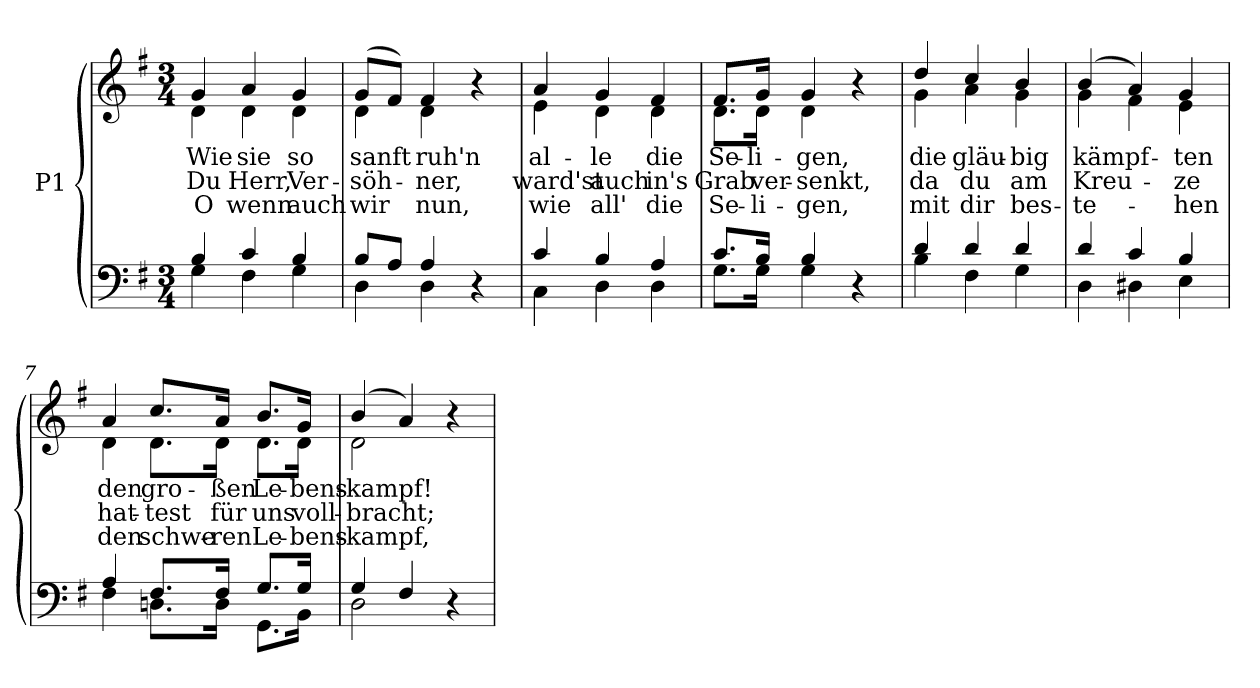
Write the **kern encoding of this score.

**kern	**kern	**text	**text	**text
*part1	*part1	*part1	*part1	*part1
*staff2	*staff1	*staff1	*staff1	*staff1
*I"P1	*	*	*	*
!!LO:PB:g=z
*clefF4	*clefG2	*	*	*
*k[f#]	*k[f#]	*	*	*
*G:	*G:	*	*	*
*M3/4	*M3/4	*	*	*
=1	=1	=1	=1	=1
*^	*	*	*	*
!	!	!	!LO:LY:b:color=#000000	!LO:LY:b:color=#000000	!LO:LY:b:color=#000000
*	*	*^	*	*	*
4Bi/	4Gi\	4gi/	4di\	Wie	Du	O
!	!	!	!	!LO:LY:b:color=#000000	!LO:LY:b:color=#000000	!LO:LY:b:color=#000000
4ci/	4F#i\	4ai/	4di\	sie	Herr,	wenn
!	!	!	!	!LO:LY:b:color=#000000	!LO:LY:b:color=#000000	!LO:LY:b:color=#000000
4Bi/	4Gi\	4gi/	4di\	so	Ver-	auch
=2	=2	=2	=2	=2	=2	=2
!	!	!	!	!LO:LY:b:color=#000000	!LO:LY:b:color=#000000	!LO:LY:b:color=#000000
8Bi/L	4Di\	(8gi/L	4di\	sanft	-söh-	wir
8Ai/J	.	8f#i/J)	.	.	.	.
!	!	!	!	!LO:LY:b:color=#000000	!LO:LY:b:color=#000000	!LO:LY:b:color=#000000
4Ai/	4Di\	4f#i/	4di\	ruh'n	-ner,	nun,
4r	4ryy	4r	4ryy	.	.	.
=3	=3	=3	=3	=3	=3	=3
!	!	!	!	!LO:LY:b:color=#000000	!LO:LY:b:color=#000000	!LO:LY:b:color=#000000
4ci/	4Ci\	4ai/	4ei\	al-	ward'st	wie
!	!	!	!	!LO:LY:b:color=#000000	!LO:LY:b:color=#000000	!LO:LY:b:color=#000000
4Bi/	4Di\	4gi/	4di\	-le	auch	all'
!	!	!	!	!LO:LY:b:color=#000000	!LO:LY:b:color=#000000	!LO:LY:b:color=#000000
4Ai/	4Di\	4f#i/	4di\	die	in's	die
=4	=4	=4	=4	=4	=4	=4
!	!	!	!	!LO:LY:b:color=#000000	!LO:LY:b:color=#000000	!LO:LY:b:color=#000000
8.ci/L	8.Gi\L	8.f#i/L	8.di\L	Se-	Grab	Se-
!	!	!	!	!LO:LY:b:color=#000000	!LO:LY:b:color=#000000	!LO:LY:b:color=#000000
16Bi/Jk	16Gi\Jk	16gi/Jk	16di\Jk	-li-	ver-	-li-
!	!	!	!	!LO:LY:b:color=#000000	!LO:LY:b:color=#000000	!LO:LY:b:color=#000000
4Bi/	4Gi\	4gi/	4di\	-gen,	-senkt,	-gen,
4r	4ryy	4r	4ryy	.	.	.
=5	=5	=5	=5	=5	=5	=5
!	!	!	!	!LO:LY:b:color=#000000	!LO:LY:b:color=#000000	!LO:LY:b:color=#000000
4di/	4Bi\	4ddi/	4gi\	die	da	mit
!	!	!	!	!LO:LY:b:color=#000000	!LO:LY:b:color=#000000	!LO:LY:b:color=#000000
4di/	4F#i\	4cci/	4ai\	gläu-	du	dir
!	!	!	!	!LO:LY:b:color=#000000	!LO:LY:b:color=#000000	!LO:LY:b:color=#000000
4di/	4Gi\	4bi/	4gi\	-big	am	bes-
=6	=6	=6	=6	=6	=6	=6
!	!	!	!	!LO:LY:b:color=#000000	!LO:LY:b:color=#000000	!LO:LY:b:color=#000000
4di/	4Di\	(4bi/	4gi\	kämpf-	Kreu-	-te-
4ci/	4D#Xi\	4ai/)	4f#i\	.	.	.
!	!	!	!	!LO:LY:b:color=#000000	!LO:LY:b:color=#000000	!LO:LY:b:color=#000000
4Bi/	4Ei\	4gi/	4ei\	-ten	-ze	-hen
!!LO:LB:g=z	!!
=7	=7	=7	=7	=7	=7	=7
!	!	!	!	!LO:LY:b:color=#000000	!LO:LY:b:color=#000000	!LO:LY:b:color=#000000
4Ai/	4F#i\	4ai/	4di\	den	hat-	den
!	!	!	!	!LO:LY:b:color=#000000	!LO:LY:b:color=#000000	!LO:LY:b:color=#000000
8.F#i/L	8.Dni\L	8.cci/L	8.di\L	gro-	-test	schwe-
!	!	!	!	!LO:LY:b:color=#000000	!LO:LY:b:color=#000000	!LO:LY:b:color=#000000
16F#i/Jk	16Di\Jk	16ai/Jk	16di\Jk	-ßen	für	-ren
!	!	!	!	!LO:LY:b:color=#000000	!LO:LY:b:color=#000000	!LO:LY:b:color=#000000
8.Gi/L	8.GGi\L	8.bi/L	8.di\L	Le-	uns	Le-
!	!	!	!	!LO:LY:b:color=#000000	!LO:LY:b:color=#000000	!LO:LY:b:color=#000000
16Gi/Jk	16BBi\Jk	16gi/Jk	16di\Jk	-bens-	voll-	-bens-
=8	=8	=8	=8	=8	=8	=8
!	!	!	!	!LO:LY:b:color=#000000	!LO:LY:b:color=#000000	!LO:LY:b:color=#000000
4Gi/	2Di\	(4bi/	2di\	-kampf!	-bracht;	-kampf,
4F#i/	.	4ai/)	.	.	.	.
4r	4ryy	4r	4ryy	.	.	.
*v	*v	*	*	*	*	*
*	*v	*v	*	*	*
=	=	=	=	=
*-	*-	*-	*-	*-
